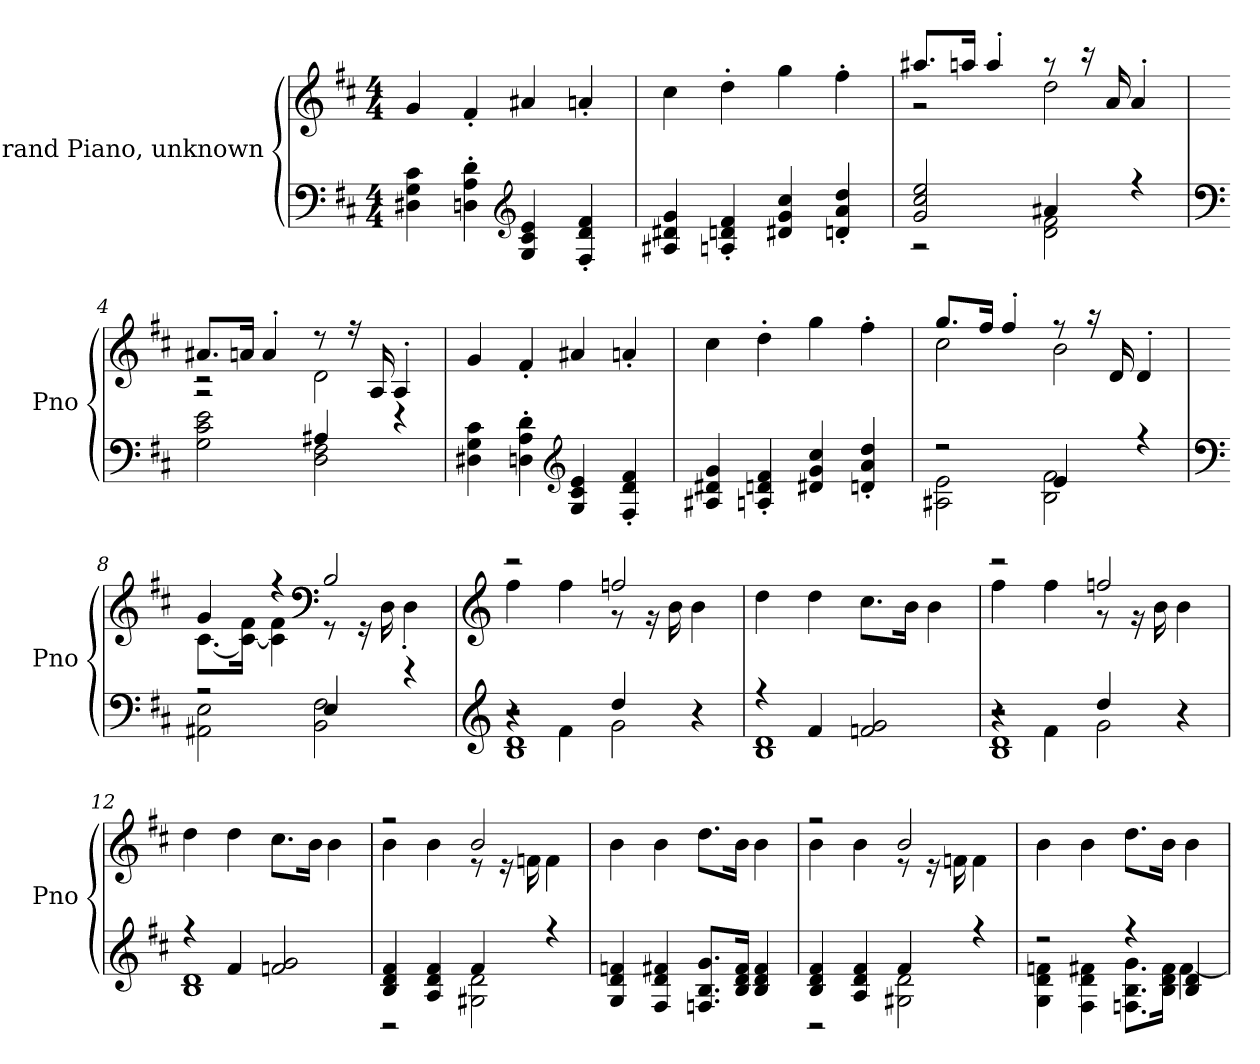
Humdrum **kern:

**kern	**kern
*part1	*part1
*staff2	*staff1
*I"Grand Piano, unknown	*
*I'Pno	*
*clefF4	*clefG2
*k[f#c#]	*k[f#c#]
*M4/4	*M4/4
*MM120	*MM120
=1	=1
4D#X\ 4G\ 4c#\	4g/
4Dn\' 4A\' 4d\'	4f#'/
*clefG2	*
4G/ 4c#/ 4e/	4a#X/
4F#/' 4d/' 4f#/'	4an'/
=2	=2
4A#X/ 4d#X/ 4g/	4cc#\
4An/' 4dn/' 4f#/'	4dd'\
4d#X/ 4g/ 4cc#/	4gg\
4dn/' 4a/' 4dd/'	4ff#'\
=3	=3
*^	*^
2g/ 2cc#/ 2ee/	2r	8.aa#X/L	2r
.	.	16aan/Jk	.
.	.	4aa'/	.
4a#X/	2d\ 2f#\	8r	2dd\
.	.	16r	.
.	.	16a/	.
4r	.	4a'/	.
=4	=4	=4	=4
*clefF4	*	*	*
2r	2G\ 2c#\ 2e\	8.a#X/L	2r
.	.	16an/Jk	.
.	.	4a'/	.
4A#X/	2D\ 2F#\	8r	2d\
.	.	16r	.
.	.	16A/	.
4r	.	4A'/	.
*v	*v	*	*
*	*v	*v
!!LO:LB:g=z
=5	=5
4D#X\ 4G\ 4c#\	4g/
4Dn\' 4A\' 4d\'	4f#'/
*clefG2	*
4G/ 4c#/ 4e/	4a#X/
4F#/' 4d/' 4f#/'	4an'/
=6	=6
4A#X/ 4d#X/ 4g/	4cc#\
4An/' 4dn/' 4f#/'	4dd'\
4d#X/ 4g/ 4cc#/	4gg\
4dn/' 4a/' 4dd/'	4ff#'\
=7	=7
*^	*^
2r	2A#X\ 2e\	8.gg/L	2cc#\
.	.	16ff#/Jk	.
.	.	4ff#'/	.
4e/	2B\ 2f#\	8r	2b\
.	.	16r	.
.	.	16d/	.
4r	.	4d'/	.
=8	=8	=8	=8
*clefF4	*	*	*
2r	2AA#X\ 2E\	4g/	[8.c#\L
.	.	.	16c#\_ 16f#\Jk
.	.	4r	4c#\] 4f#\
*	*	*clefF4	*
4E/	2BB\ 2F#\	2B/	8r
.	.	.	16r
.	.	.	16D\
4r	.	.	4D'\
*v	*v	*	*
!!LO:LB:g=z	!!
=9	=9	=9
*clefG2	*clefG2	*
*^	*	*
*	*^	*	*
2r	4r	1B 1d	2r	4ff#\
.	4f#\	.	.	4ff#\
4dd/	2g\	.	2ffn/	8r
.	.	.	.	16r
.	.	.	.	16b\
4r	.	.	.	4b\
*	*v	*v	*	*
*	*	*v	*v
=10	=10	=10
4r	1B 1d	4dd\
4f#/	.	4dd\
2fn/ 2g/	.	8.cc#\L
.	.	16b\Jk
.	.	4b\
=11	=11	=11
*	*^	*^
2r	4r	1B 1d	2r	4ff#\
.	4f#\	.	.	4ff#\
4dd/	2g\	.	2ffn/	8r
.	.	.	.	16r
.	.	.	.	16b\
4r	.	.	.	4b\
*	*v	*v	*	*
*	*	*v	*v
=12	=12	=12
4r	1B 1d	4dd\
4f#/	.	4dd\
2fn/ 2g/	.	8.cc#\L
.	.	16b\Jk
.	.	4b\
=13	=13	=13
*	*	*^
4B/ 4d/ 4f#/	2r	2r	4b\
4A/ 4d/ 4f#/	.	.	4b\
4f#/	2G#X\ 2d\	2b/	8r
.	.	.	16r
.	.	.	16fn\
4r	.	.	4f\
*v	*v	*	*
*	*v	*v
!!LO:LB:g=z
=14	=14
4G/ 4d/ 4fn/	4b\
4F#/ 4d/ 4f#X/	4b\
8.Fn/ 8.B/ 8.g/L	8.dd\L
16B/ 16d/ 16f#/Jk	16b\Jk
4B/ 4d/ 4f#/	4b\
=15	=15
*^	*^
4B/ 4d/ 4f#/	2r	2r	4b\
4A/ 4d/ 4f#/	.	.	4b\
4f#/	2G#X\ 2d\	2b/	8r
.	.	.	16r
.	.	.	16fn\
4r	.	.	4f\
*	*	*v	*v
=16	=16	=16
2r	4G\ 4d\ 4fn\	4b\
.	4F#\ 4d\ 4f#X\	4b\
4r	8.Fn\ 8.B\ 8.g\L	8.dd\L
.	16B\ 16d\ 16f#\Jk	16b\Jk
4B/ 4d/	[4f#\	4b\
*v	*v	*
=	=
*-	*-
